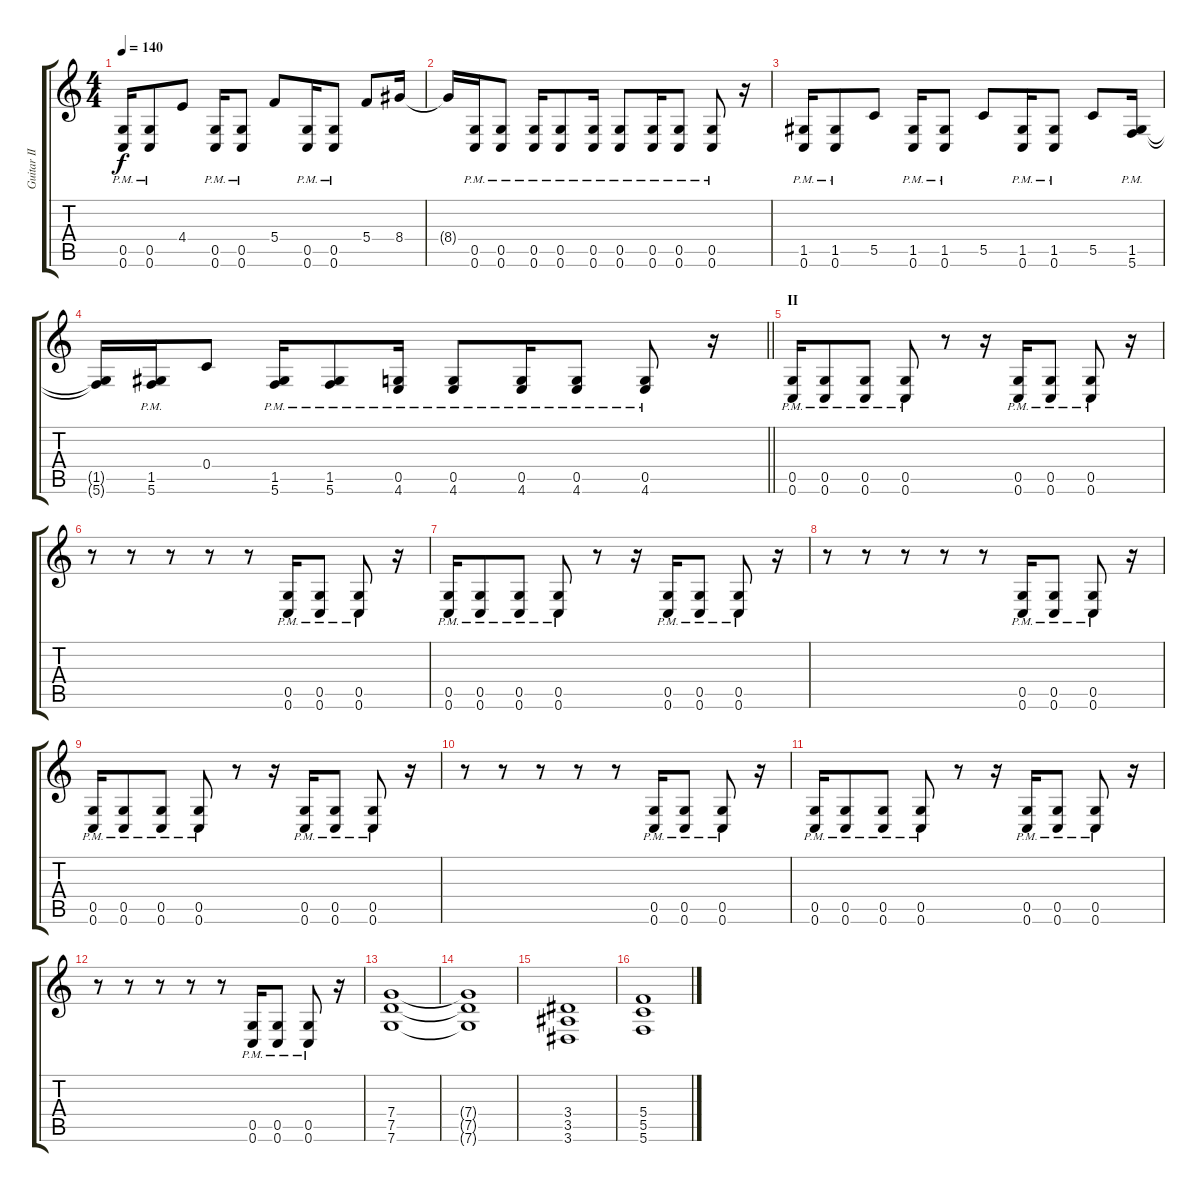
\track ("Guitar II" "Guitar II") {instrument distortionguitar}
\staff {score tabs}
\tuning (D4 A3 F3 C3 G2 C2) {hide}
\ts (4 4)
\tempo 140
\clef g2
\ks c
(0.5{pm} 0.6{pm}).16{dy f} (0.5{pm} 0.6{pm}).8 4.4.8 (0.5{pm} 0.6{pm}).16 (0.5{pm} 0.6{pm}).8 5.4.8 (0.5{pm} 0.6{pm}).16 (0.5{pm} 0.6{pm}).8 5.4.8 8.4.16 |
8.4{t}.16 (0.5{pm} 0.6{pm}).16 (0.5{pm} 0.6{pm}).8 (0.5{pm} 0.6{pm}).16 (0.5{pm} 0.6{pm}).8 (0.5{pm} 0.6{pm}).16 (0.5{pm} 0.6{pm}).8 (0.5{pm} 0.6{pm}).16 (0.5{pm} 0.6{pm}).8 (0.5{pm} 0.6{pm}).8 r.16 |
(1.5{pm} 0.6{pm}).16 (1.5{pm} 0.6{pm}).8 5.5.8 (1.5{pm} 0.6{pm}).16 (1.5{pm} 0.6{pm}).8 5.5.8 (1.5{pm} 0.6{pm}).16 (1.5{pm} 0.6{pm}).8 5.5.8 (1.5{pm} 5.6{pm}).16 |
\barLineRight lightlight
(1.5{t} 5.6{t}).16 (1.5{pm} 5.6{pm}).16 0.4.8 (1.5{pm} 5.6{pm}).16 (1.5{pm} 5.6{pm}).8 (0.5{pm} 4.6{pm}).16 (0.5{pm} 4.6{pm}).8 (0.5{pm} 4.6{pm}).16 (0.5{pm} 4.6{pm}).8 (0.5{pm} 4.6{pm}).8 r.16 |
\section ("" "II")
(0.5{pm} 0.6{pm}).16 (0.5{pm} 0.6{pm}).8 (0.5{pm} 0.6{pm}).8 (0.5{pm} 0.6{pm}).8 r.8 r.16 (0.5{pm} 0.6{pm}).16 (0.5{pm} 0.6{pm}).8 (0.5{pm} 0.6{pm}).8 r.16 |
r.8 r.8 r.8 r.8 r.8 (0.5{pm} 0.6{pm}).16 (0.5{pm} 0.6{pm}).8 (0.5{pm} 0.6{pm}).8 r.16 |
(0.5{pm} 0.6{pm}).16 (0.5{pm} 0.6{pm}).8 (0.5{pm} 0.6{pm}).8 (0.5{pm} 0.6{pm}).8 r.8 r.16 (0.5{pm} 0.6{pm}).16 (0.5{pm} 0.6{pm}).8 (0.5{pm} 0.6{pm}).8 r.16 |
r.8 r.8 r.8 r.8 r.8 (0.5{pm} 0.6{pm}).16 (0.5{pm} 0.6{pm}).8 (0.5{pm} 0.6{pm}).8 r.16 |
(0.5{pm} 0.6{pm}).16 (0.5{pm} 0.6{pm}).8 (0.5{pm} 0.6{pm}).8 (0.5{pm} 0.6{pm}).8 r.8 r.16 (0.5{pm} 0.6{pm}).16 (0.5{pm} 0.6{pm}).8 (0.5{pm} 0.6{pm}).8 r.16 |
r.8 r.8 r.8 r.8 r.8 (0.5{pm} 0.6{pm}).16 (0.5{pm} 0.6{pm}).8 (0.5{pm} 0.6{pm}).8 r.16 |
(0.5{pm} 0.6{pm}).16 (0.5{pm} 0.6{pm}).8 (0.5{pm} 0.6{pm}).8 (0.5{pm} 0.6{pm}).8 r.8 r.16 (0.5{pm} 0.6{pm}).16 (0.5{pm} 0.6{pm}).8 (0.5{pm} 0.6{pm}).8 r.16 |
r.8 r.8 r.8 r.8 r.8 (0.5{pm} 0.6{pm}).16 (0.5{pm} 0.6{pm}).8 (0.5{pm} 0.6{pm}).8 r.16 |
(7.4 7.5 7.6).1 |
(7.4{t} 7.5{t} 7.6{t}).1 |
(3.4 3.5 3.6).1 |
(5.4 5.5 5.6).1
